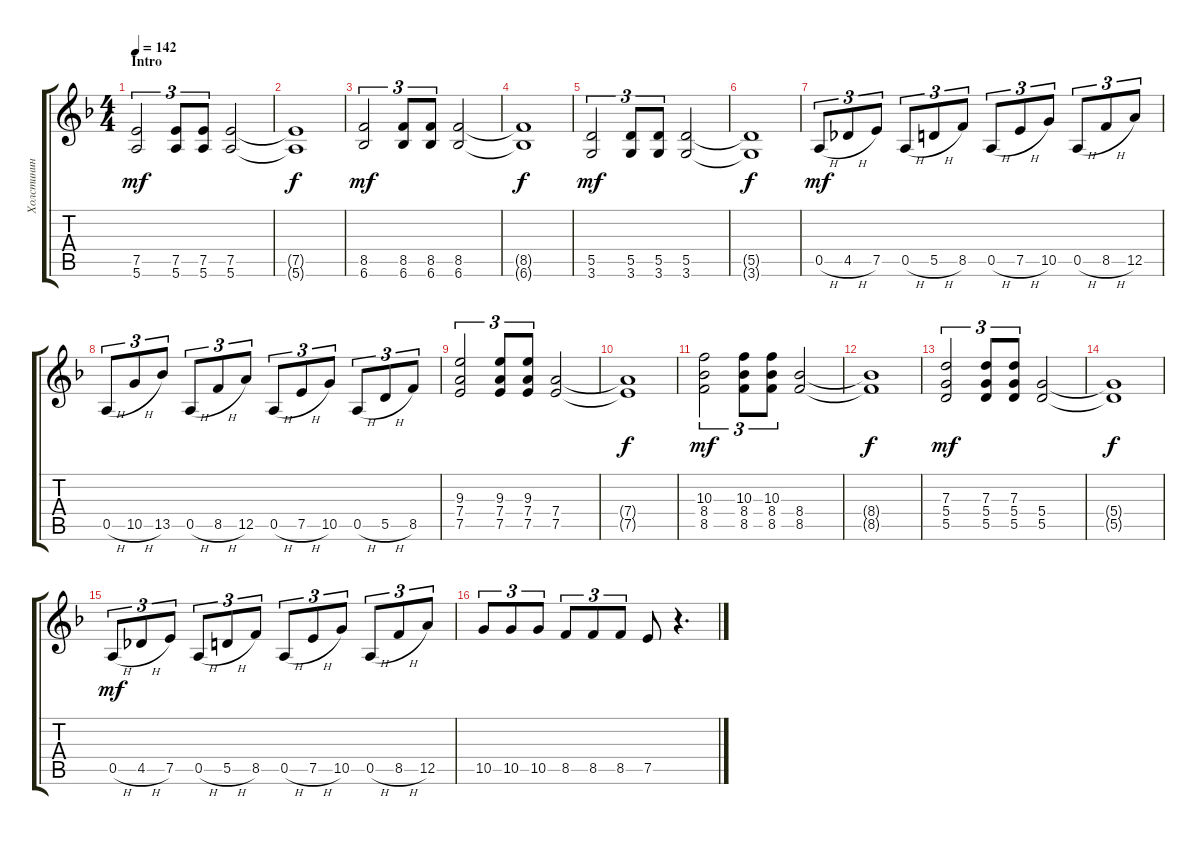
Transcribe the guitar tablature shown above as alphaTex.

\track ("Холстинин" "Холстинин") {instrument distortionguitar}
\staff {score tabs}
\tuning (E4 B3 G3 D3 A2 E2) {hide}
\ts (4 4)
\section ("" "Intro")
\tempo 142
\clef g2
\ks dminor
(7.5 5.6).2{tu (3 2) dy mf instrument distortionguitar} (7.5 5.6).8{tu (3 2)} (7.5 5.6).8{tu (3 2)} (7.5 5.6).2 |
(7.5{t} 5.6{t}).1{dy f} |
(8.5 6.6).2{tu (3 2) dy mf} (8.5 6.6).8{tu (3 2)} (8.5 6.6).8{tu (3 2)} (8.5 6.6).2 |
(8.5{t} 6.6{t}).1{dy f} |
(5.5 3.6).2{tu (3 2) dy mf} (5.5 3.6).8{tu (3 2)} (5.5 3.6).8{tu (3 2)} (5.5 3.6).2 |
(5.5{t} 3.6{t}).1{dy f} |
0.5{h}.8{tu (3 2) dy mf} 4.5{h}.8{tu (3 2)} 7.5.8{tu (3 2)} 0.5{h}.8{tu (3 2)} 5.5{h}.8{tu (3 2)} 8.5.8{tu (3 2)} 0.5{h}.8{tu (3 2)} 7.5{h}.8{tu (3 2)} 10.5.8{tu (3 2)} 0.5{h}.8{tu (3 2)} 8.5{h}.8{tu (3 2)} 12.5.8{tu (3 2)} |
0.5{h}.8{tu (3 2)} 10.5{h}.8{tu (3 2)} 13.5.8{tu (3 2)} 0.5{h}.8{tu (3 2)} 8.5{h}.8{tu (3 2)} 12.5.8{tu (3 2)} 0.5{h}.8{tu (3 2)} 7.5{h}.8{tu (3 2)} 10.5.8{tu (3 2)} 0.5{h}.8{tu (3 2)} 5.5{h}.8{tu (3 2)} 8.5.8{tu (3 2)} |
(9.3 7.4 7.5).2{tu (3 2)} (9.3 7.4 7.5).8{tu (3 2)} (9.3 7.4 7.5).8{tu (3 2)} (7.4 7.5).2 |
(7.4{t} 7.5{t}).1{dy f} |
(10.3 8.4 8.5).2{tu (3 2) dy mf} (10.3 8.4 8.5).8{tu (3 2)} (10.3 8.4 8.5).8{tu (3 2)} (8.4 8.5).2 |
(8.4{t} 8.5{t}).1{dy f} |
(7.3 5.4 5.5).2{tu (3 2) dy mf} (7.3 5.4 5.5).8{tu (3 2)} (7.3 5.4 5.5).8{tu (3 2)} (5.4 5.5).2 |
(5.4{t} 5.5{t}).1{dy f} |
0.5{h}.8{tu (3 2) dy mf} 4.5{h}.8{tu (3 2)} 7.5.8{tu (3 2)} 0.5{h}.8{tu (3 2)} 5.5{h}.8{tu (3 2)} 8.5.8{tu (3 2)} 0.5{h}.8{tu (3 2)} 7.5{h}.8{tu (3 2)} 10.5.8{tu (3 2)} 0.5{h}.8{tu (3 2)} 8.5{h}.8{tu (3 2)} 12.5.8{tu (3 2)} |
10.5.8{tu (3 2)} 10.5.8{tu (3 2)} 10.5.8{tu (3 2)} 8.5.8{tu (3 2)} 8.5.8{tu (3 2)} 8.5.8{tu (3 2)} 7.5.8 r.4{d}
